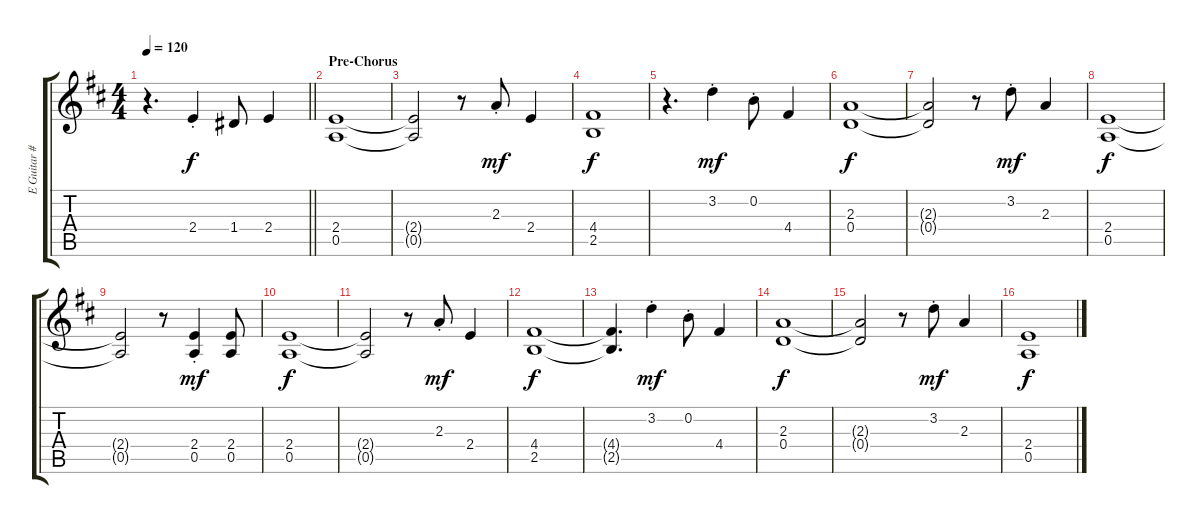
\track ("E Guitar #1" "E Guitar #") {instrument overdrivenguitar}
\staff {score tabs}
\tuning (E4 B3 G3 D3 A2 E2) {hide}
\ts (4 4)
\tempo 120
\clef g2
\barLineRight lightlight
\ks d
r.4{d dy ff} 2.4{st}.4{dy f} 1.4.8 2.4.4 |
\section ("" "Pre-Chorus")
(2.4 0.5).1 |
(2.4{t} 0.5{t}).2 r.8 2.3{st}.8{dy mf} 2.4.4 |
(4.4 2.5).1{dy f} |
r.4{d} 3.2{st}.4{dy mf} 0.2{st}.8 4.4.4 |
(2.3 0.4).1{dy f} |
(2.3{t} 0.4{t}).2 r.8 3.2{st}.8{dy mf} 2.3.4 |
(2.4 0.5).1{dy f} |
(2.4{t} 0.5{t}).2 r.8 (2.4{st} 0.5{st}).4{dy mf} (2.4 0.5).8 |
(2.4 0.5).1{dy f} |
(2.4{t} 0.5{t}).2 r.8 2.3{st}.8{dy mf} 2.4.4 |
(4.4 2.5).1{dy f} |
(4.4{t} 2.5{t}).4{d} 3.2{st}.4{dy mf} 0.2{st}.8 4.4.4 |
(2.3 0.4).1{dy f} |
(2.3{t} 0.4{t}).2 r.8 3.2{st}.8{dy mf} 2.3.4 |
(2.4 0.5).1{dy f}
